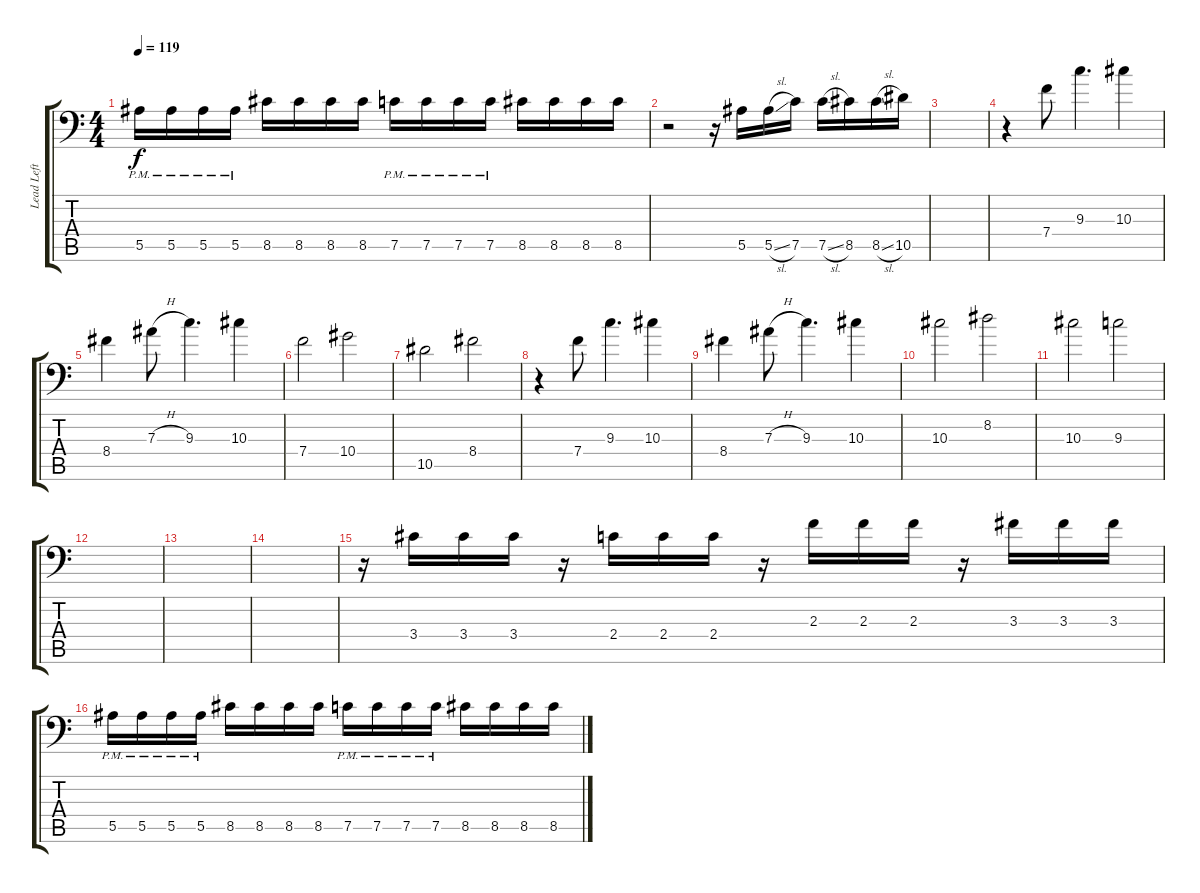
\track ("Lead Left 1" "Lead Left ") {instrument distortionguitar}
\staff {score tabs}
\tuning (C4 G3 Eb3 Bb2 F2 Bb1) {hide}
\ts (4 4)
\tempo 119
\clef f4
\ks c
5.5{pm}.16{dy f} 5.5{pm}.16 5.5{pm}.16 5.5{pm}.16 8.5.16 8.5.16 8.5.16 8.5.16 7.5{pm}.16 7.5{pm}.16 7.5{pm}.16 7.5{pm}.16 8.5.16 8.5.16 8.5.16 8.5.16 |
r.2 r.16 5.5.16 5.5{sl}.16 7.5.16 7.5{sl}.16 8.5.16 8.5{sl}.16 10.5.16 |
|
r.4 7.4.8 9.3.4{d} 10.3.4 |
8.4.4 7.3{h}.8 9.3.4{d} 10.3.4 |
7.4.2 10.4.2 |
10.5.2 8.4.2 |
r.4 7.4.8 9.3.4{d} 10.3.4 |
8.4.4 7.3{h}.8 9.3.4{d} 10.3.4 |
10.3.2 8.2.2 |
10.3.2 9.3.2 |
|
|
|
r.16 3.4.16 3.4.16 3.4.16 r.16 2.4.16 2.4.16 2.4.16 r.16 2.3.16 2.3.16 2.3.16 r.16 3.3.16 3.3.16 3.3.16 |
5.5{pm}.16 5.5{pm}.16 5.5{pm}.16 5.5{pm}.16 8.5.16 8.5.16 8.5.16 8.5.16 7.5{pm}.16 7.5{pm}.16 7.5{pm}.16 7.5{pm}.16 8.5.16 8.5.16 8.5.16 8.5.16
